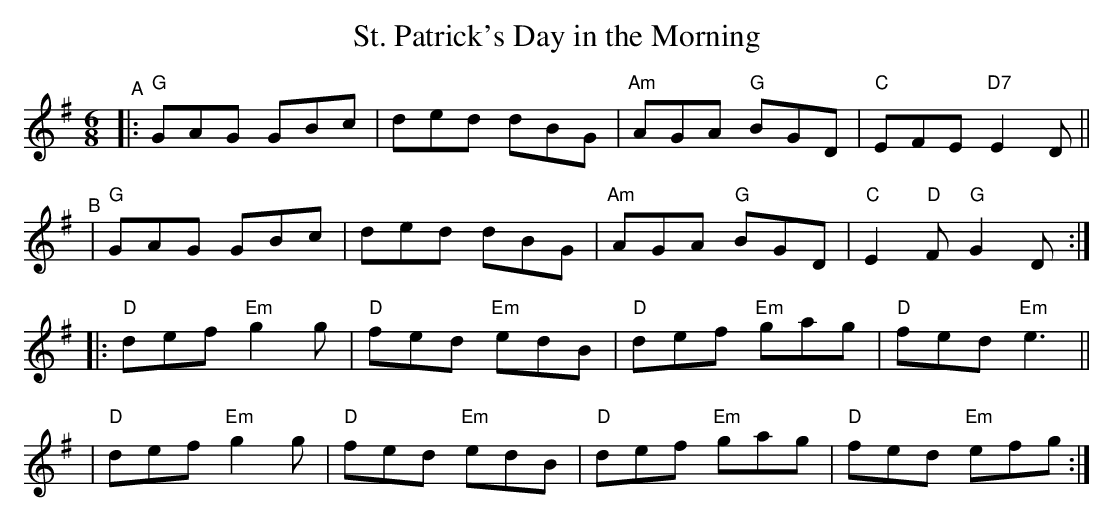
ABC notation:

X:1
T: St. Patrick's Day in the Morning
M: 6/8
L: 1/8
K: G
"^A"
|: "G"GAG     GBc |    ded     dBG | "Am"AGA  "G"BGD | "C"EFE "D7"E2D ||
"^B"|  "G"GAG     GBc |    ded     dBG | "Am"AGA  "G"BGD | "C"E2"D"F "G"G2D :|
|: "D"def "Em"g2g | "D"fed "Em"edB |  "D"def "Em"gag | "D"fed "Em"e3 ||
|  "D"def "Em"g2g | "D"fed "Em"edB |  "D"def "Em"gag | "D"fed "Em"efg :|
